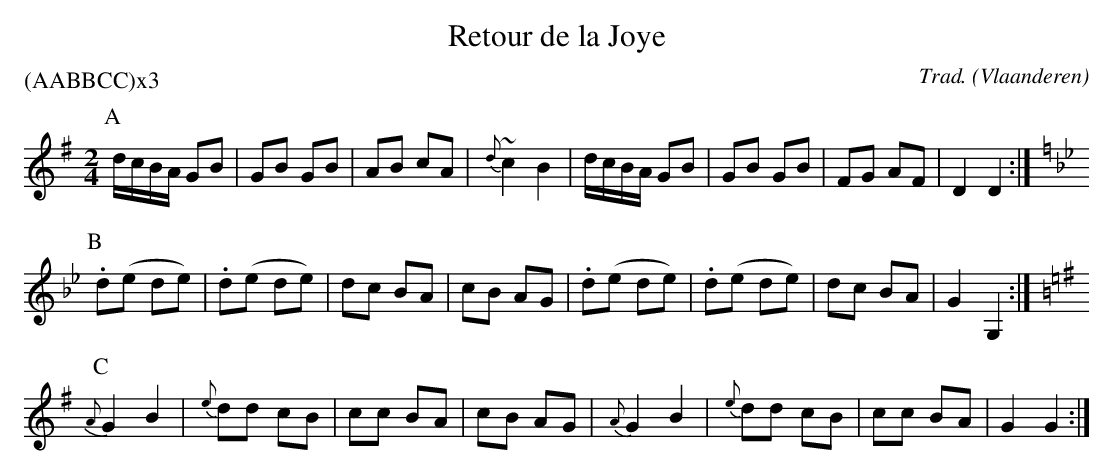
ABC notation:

X:1
T:Retour de la Joye
C:Trad.
O:Vlaanderen
P:(AABBCC)x3
L:1/8
M:2/4
K:G
P:A
d/c/B/A/ GB | GB GB | AB cA | {d}~c2 B2 | d/c/B/A/ GB | GB GB | FG AF | D2 D2 :|
P:B
K:Gmin
.d(e de) | .d(e de) | dc BA | cB AG | .d(e de) | .d(e de) | dc BA | G2 G,2 :|
P:C
K:G
{A}G2 B2 | {e}dd cB | cc BA | cB AG | {A}G2 B2 | {e}dd cB | cc BA | G2 G2 :|
